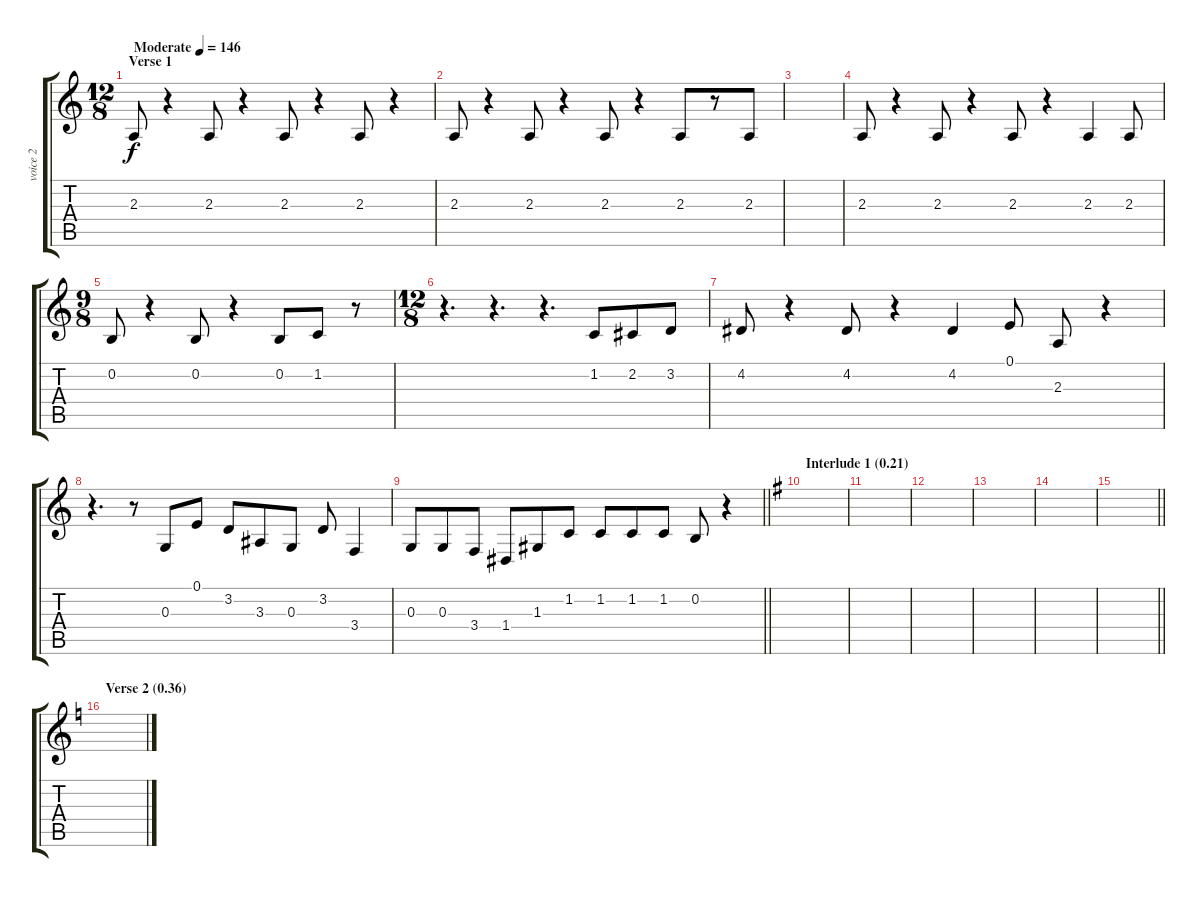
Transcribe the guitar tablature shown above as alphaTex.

\track ("voice 2" "voice 2") {instrument clarinet}
\staff {score tabs}
\tuning (E4 B3 G3 D3 A2 E2) {hide}
\ts (12 8)
\section ("" "Verse 1")
\tempo (146 "Moderate")
\clef g2
\ks c
2.3.8{dy f instrument clarinet} r.4 2.3.8 r.4 2.3.8 r.4 2.3.8 r.4 |
2.3.8 r.4 2.3.8 r.4 2.3.8 r.4 2.3.8 r.8 2.3.8 |
|
2.3.8 r.4 2.3.8 r.4 2.3.8 r.4 2.3.4 2.3.8 |
\ts (9 8)
0.2.8 r.4 0.2.8 r.4 0.2.8 1.2.8 r.8 |
\ts (12 8)
r.4{d} r.4{d} r.4{d} 1.2.8 2.2.8 3.2.8 |
4.2.8 r.4 4.2.8 r.4 4.2.4 0.1.8 2.3.8 r.4 |
r.4{d} r.8 0.3.8 0.1.8 3.2.8 3.3.8 0.3.8 3.2.8 3.4.4 |
\barLineRight lightlight
0.3.8 0.3.8 3.4.8 1.4.8 1.3.8 1.2.8 1.2.8 1.2.8 1.2.8 0.2.8 r.4 |
\section ("" "Interlude 1 (0.21)")
\ks g
|
|
|
|
|
\barLineRight lightlight
|
\section ("" "Verse 2 (0.36)")
\ks c
